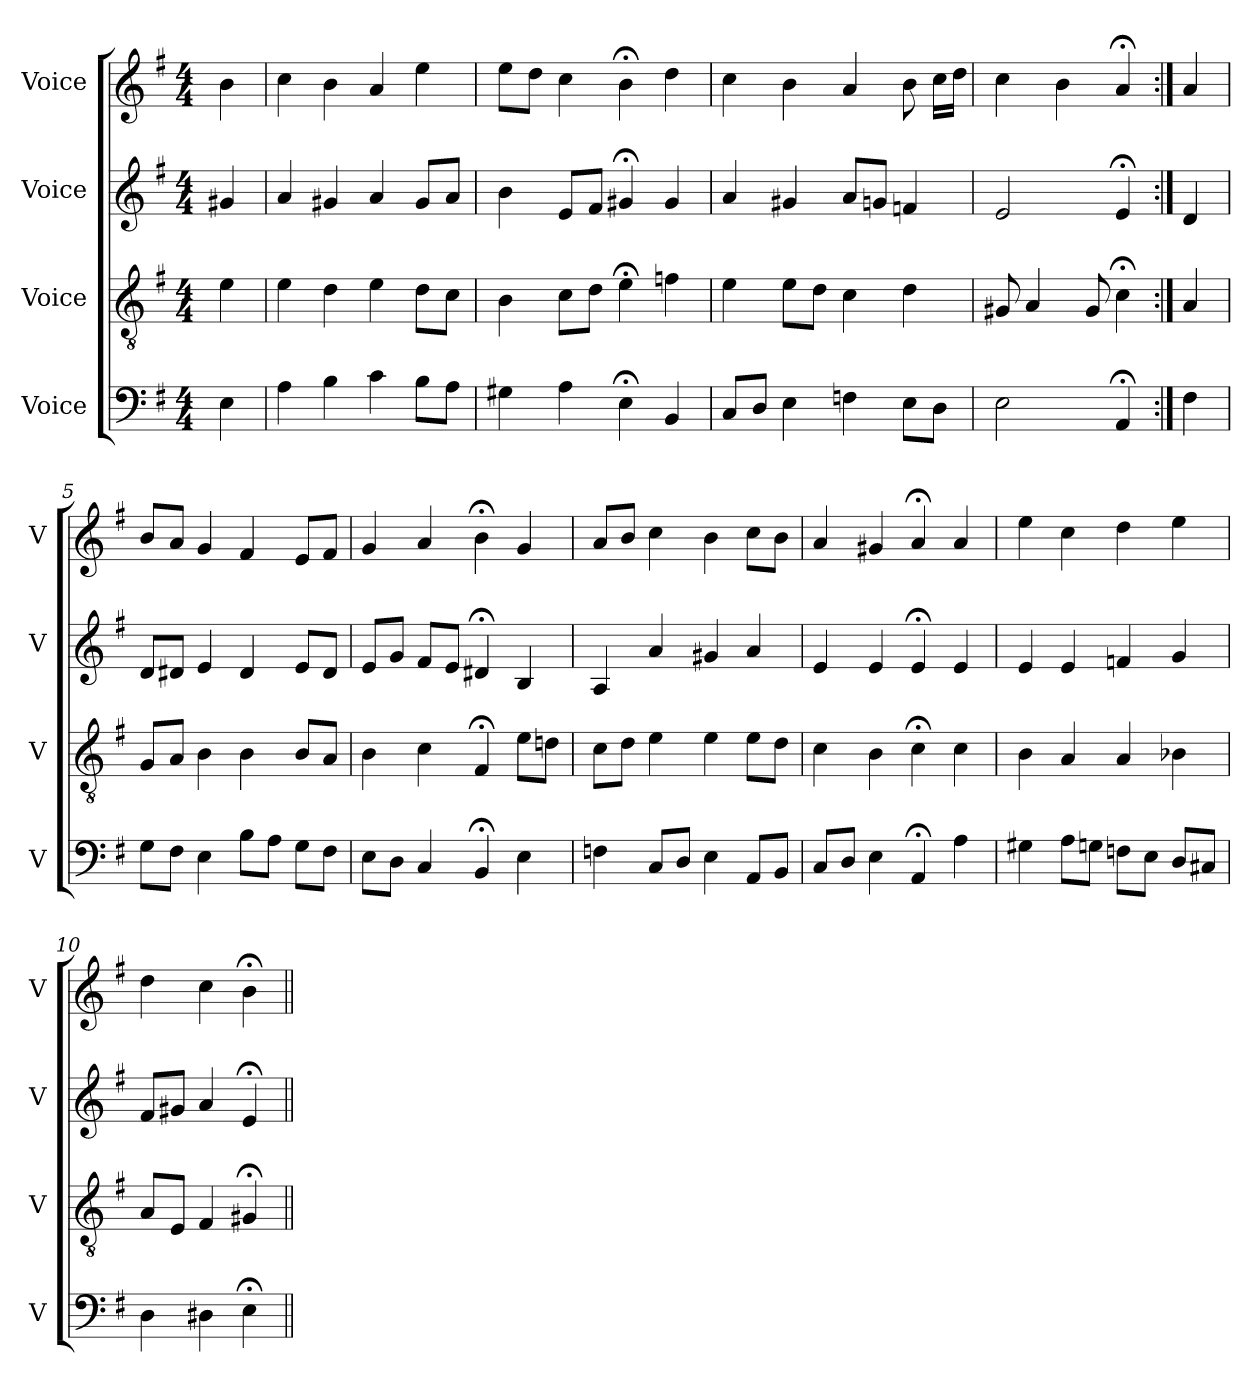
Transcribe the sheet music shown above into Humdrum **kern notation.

**kern	**kern	**kern	**kern
*part4	*part3	*part2	*part1
*staff4	*staff3	*staff2	*staff1
*I"Voice	*I"Voice	*I"Voice	*I"Voice
*I'V	*I'V	*I'V	*I'V
*clefF4	*clefGv2	*clefG2	*clefG2
*k[f#]	*k[f#]	*k[f#]	*k[f#]
*M4/4	*M4/4	*M4/4	*M4/4
=	=	=	=
4E\	4e\	4g#X/	4b\
=1	=1	=1	=1
4A\	4e\	4a/	4cc\
4B\	4d\	4g#X/	4b\
4c\	4e\	4a/	4a/
8B\L	8d\L	8g#/L	4ee\
8A\J	8c\J	8a/J	.
=2	=2	=2	=2
4G#X\	4B\	4b\	8ee\L
.	.	.	8dd\J
4A\	8c\L	8e/L	4cc\
.	8d\J	8f#/J	.
4E;<\	4e;<\	4g#X;</	4b;<\
4BB/	4fn\	4g#/	4dd\
=3	=3	=3	=3
8C/L	4e\	4a/	4cc\
8D/J	.	.	.
4E\	8e\L	4g#X/	4b\
.	8d\J	.	.
4Fn\	4c\	8a/L	4a/
.	.	8gn/J	.
8E\L	4d\	4fn/	8b\
8D\J	.	.	16cc\LL
.	.	.	16dd\JJ
=4	=4	=4	=4
2E\	8G#X/	2e/	4cc\
.	4A/	.	.
.	.	.	4b\
.	8G#/	.	.
4AA;</	4c;<\	4e;</	4a;</
=4X1:|!	=4X1:|!	=4X1:|!	=4X1:|!
4F#\	4A/	4d/	4a/
!!LO:LB:g=z
=5	=5	=5	=5
8G\L	8G/L	8d/L	8b/L
8F#\J	8A/J	8d#X/J	8a/J
4E\	4B\	4e/	4g/
8B\L	4B\	4d#/	4f#/
8A\J	.	.	.
8G\L	8B/L	8e/L	8e/L
8F#\J	8A/J	8d#/J	8f#/J
=6	=6	=6	=6
8E\L	4B\	8e/L	4g/
8D\J	.	8g/J	.
4C/	4c\	8f#/L	4a/
.	.	8e/J	.
4BB;</	4F#;</	4d#X;</	4b;<\
4E\	8e\L	4B/	4g/
.	8dn\J	.	.
=7	=7	=7	=7
4Fn\	8c\L	4A/	8a/L
.	8d\J	.	8b/J
8C/L	4e\	4a/	4cc\
8D/J	.	.	.
4E\	4e\	4g#X/	4b\
8AA/L	8e\L	4a/	8cc\L
8BB/J	8d\J	.	8b\J
=8	=8	=8	=8
8C/L	4c\	4e/	4a/
8D/J	.	.	.
4E\	4B\	4e/	4g#X/
4AA;</	4c;<\	4e;</	4a;</
4A\	4c\	4e/	4a/
=9	=9	=9	=9
4G#X\	4B\	4e/	4ee\
8A\L	4A/	4e/	4cc\
8Gn\J	.	.	.
8Fn\L	4A/	4fn/	4dd\
8E\J	.	.	.
8D/L	4B-X\	4g/	4ee\
8C#X/J	.	.	.
=10	=10	=10	=10
4D\	8A/L	8f#/L	4dd\
.	8E/J	8g#X/J	.
4D#X\	4F#/	4a/	4cc\
4E;<\	4G#X;</	4e;</	4b;<\
=||	=||	=||	=||
*-	*-	*-	*-
